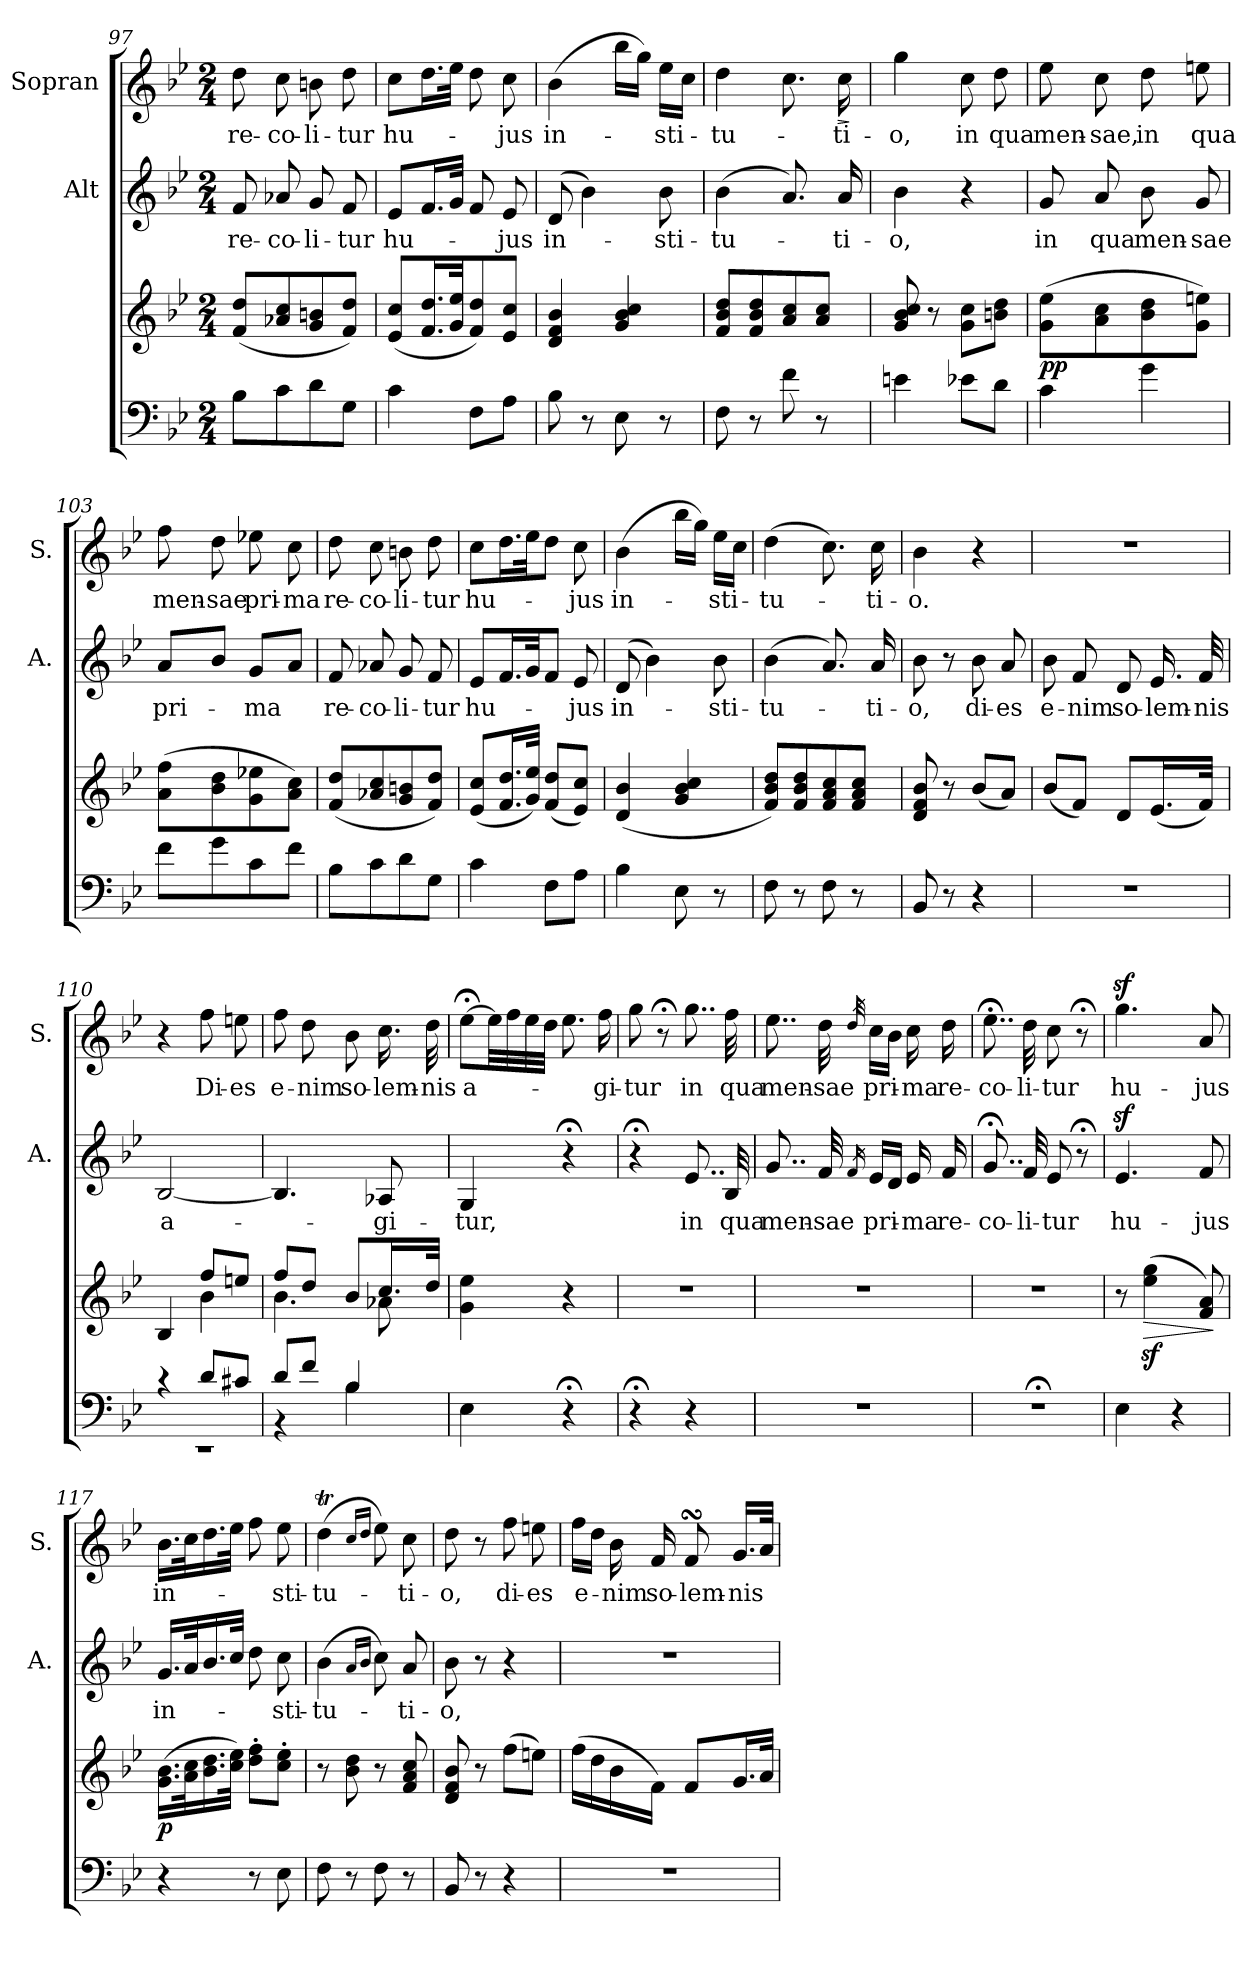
**kern	**kern	**dynam	**kern	**text	**kern	**text	**dynam
*part3	*part3	*part3	*part2	*part2	*part1	*part1	*part1
*staff4	*staff3	*staff3/4	*staff2	*staff2	*staff1	*staff1	*staff1
*	*	*	*I"Alt	*	*I"Sopran	*	*
*	*	*	*I'A.	*	*I'S.	*	*
*clefF4	*clefG2	*	*clefG2	*	*clefG2	*	*
*k[b-e-]	*k[b-e-]	*	*k[b-e-]	*	*k[b-e-]	*	*
*B-:	*B-:	*	*B-:	*	*B-:	*	*
*M2/4	*M2/4	*	*M2/4	*	*M2/4	*	*
=97	=97	=97	=97	=97	=97	=97	=97
!	!	!	!	!LO:LY:b	!	!LO:LY:b	!
8B-\L	(<8f/ 8dd/L	.	8f/	re-	8dd\	re-	.
!	!	!	!	!LO:LY:b	!	!LO:LY:b	!
8c\	8a-X/ 8cc/	.	8a-X/	-co-	8cc\	-co-	.
!	!	!	!	!LO:LY:b	!	!LO:LY:b	!
8d\	8g/ 8bn/	.	8g/	-li-	8bn\	-li-	.
!	!	!	!	!LO:LY:b	!	!LO:LY:b	!
8G\J	8f/ 8dd/J)	.	8f/	-tur	8dd\	-tur	.
=98	=98	=98	=98	=98	=98	=98	=98
!	!	!	!	!LO:LY:b	!	!LO:LY:b	!
4c\	(<8e-/ 8cc/L	.	8e-/L	hu-	8cc\L	hu-	.
.	16.f/ 16.dd/L	.	16.f/L	.	16.dd\L	.	.
.	32g/ 32ee-/Jk	.	32g/JJk	.	32ee-\JJk	.	.
8F\L	8f/ 8dd/)	.	8f/	.	8dd\	.	.
!	!	!	!	!LO:LY:b	!	!LO:LY:b	!
8A\J	8e-/ 8cc/J	.	8e-/	-jus	8cc\	-jus	.
!!LO:LB:g=z
=99	=99	=99	=99	=99	=99	=99	=99
!	!	!	!	!LO:LY:b	!	!LO:LY:b	!
8B-\	4d/ 4f/ 4b-/	.	(8d/	in-	(>4b-\	in-	.
8r	.	.	4b-\)	.	.	.	.
8E-\	4g/ 4b-/ 4cc/	.	.	.	16bb-\LL	.	.
.	.	.	.	.	16gg\JJ)	.	.
!	!	!	!	!LO:LY:b	!	!LO:LY:b	!
8r	.	.	8b-\	-sti-	16ee-\LL	-sti-	.
.	.	.	.	.	16cc\JJ	.	.
=100	=100	=100	=100	=100	=100	=100	=100
!	!	!	!	!LO:LY:b	!	!LO:LY:b	!
8F\	8f/ 8b-/ 8dd/L	.	(>4b-\	-tu-	4dd\	-tu-	.
8r	8f/ 8b-/ 8dd/	.	.	.	.	.	.
8f\	8a/ 8cc/	.	8.a/)	.	8.cc\	.	.
8r	8a/ 8cc/J	.	.	.	.	.	.
!	!	!	!	!LO:LY:b	!	!LO:LY:b	!LO:HP:b
.	.	.	16a/	-ti-	16cc\	-ti-	>
.	.	.	.	.	.	.	]
=101	=101	=101	=101	=101	=101	=101	=101
!	!	!	!	!LO:LY:b	!	!LO:LY:b	!
4en\	8g/ 8b-/ 8cc/	.	4b-\	-o,	4gg\	-o,	.
.	8r	.	.	.	.	.	.
!	!	!	!	!	!	!LO:LY:b	!
8e-X\L	8g\ 8cc\L	.	4r	.	8cc\	in	.
!	!	!	!	!	!	!LO:LY:b	!
8d\J	8bn\ 8dd\J	.	.	.	8dd\	qua	.
=102	=102	=102	=102	=102	=102	=102	=102
!	!	!LO:DY:b	!	!LO:LY:b	!	!LO:LY:b	!
4c\	(>8g\ 8ee-\L	pp	8g/	in	8ee-\	men-	.
!	!	!	!	!LO:LY:b	!	!LO:LY:b	!
.	8a\ 8cc\	.	8a/	qua	8cc\	-sae,	.
!	!	!	!	!LO:LY:b	!	!LO:LY:b	!
4g\	8b-\ 8dd\	.	8b-\	men-	8dd\	in	.
!	!	!	!	!LO:LY:b	!	!LO:LY:b	!
.	8g\ 8een\J)	.	8g/	-sae	8een\	qua	.
=103	=103	=103	=103	=103	=103	=103	=103
!	!	!	!	!LO:LY:b	!	!LO:LY:b	!
8f\L	(>8a\ 8ff\L	.	8a/L	pri-	8ff\	men-	.
!	!	!	!	!	!	!LO:LY:b	!
8g\	8b-\ 8dd\	.	8b-/J	.	8dd\	-sae	.
!	!	!	!	!LO:LY:b	!	!LO:LY:b	!
8c\	8g\ 8ee-X\	.	8g/L	-ma	8ee-X\	pri-	.
!	!	!	!	!	!	!LO:LY:b	!
8f\J	8a\ 8cc\J)	.	8a/J	.	8cc\	-ma	.
=104	=104	=104	=104	=104	=104	=104	=104
!	!	!	!	!LO:LY:b	!	!LO:LY:b	!
8B-\L	(<8f/ 8dd/L	.	8f/	re-	8dd\	re-	.
!	!	!	!	!LO:LY:b	!	!LO:LY:b	!
8c\	8a-X/ 8cc/	.	8a-X/	-co-	8cc\	-co-	.
!	!	!	!	!LO:LY:b	!	!LO:LY:b	!
8d\	8g/ 8bn/	.	8g/	-li-	8bn\	-li-	.
!	!	!	!	!LO:LY:b	!	!LO:LY:b	!
8G\J	8f/ 8dd/J)	.	8f/	-tur	8dd\	-tur	.
!!LO:LB:g=z
=105	=105	=105	=105	=105	=105	=105	=105
!	!	!	!	!LO:LY:b	!	!LO:LY:b	!
4c\	(<8e-/ 8cc/L	.	8e-/L	hu-	8cc\L	hu-	.
.	16.f/ 16.dd/L	.	16.f/L	.	16.dd\L	.	.
.	32g/ 32ee-/JJk)	.	32g/Jk	.	32ee-\Jk	.	.
8F\L	(<8f/ 8dd/L	.	8f/J	.	8dd\J	.	.
!	!	!	!	!LO:LY:b	!	!LO:LY:b	!
8A\J	8e-/ 8cc/J)	.	8e-/	-jus	8cc\	-jus	.
=106	=106	=106	=106	=106	=106	=106	=106
!	!	!	!	!LO:LY:b	!	!LO:LY:b	!
4B-\	(<4d/ 4b-/	.	(8d/	in-	(>4b-\	in-	.
.	.	.	4b-\)	.	.	.	.
8E-\	4g/ 4b-/ 4cc/	.	.	.	16bb-\LL	.	.
.	.	.	.	.	16gg\JJ)	.	.
!	!	!	!	!LO:LY:b	!	!LO:LY:b	!
8r	.	.	8b-\	-sti-	16ee-\LL	-sti-	.
.	.	.	.	.	16cc\JJ	.	.
=107	=107	=107	=107	=107	=107	=107	=107
!	!	!	!	!LO:LY:b	!	!LO:LY:b	!
8F\	8f/ 8b-/ 8dd/L)	.	(>4b-\	-tu-	(>4dd\	-tu-	.
8r	8f/ 8b-/ 8dd/	.	.	.	.	.	.
8F\	8f/ 8a/ 8cc/	.	8.a/)	.	8.cc\)	.	.
8r	8f/ 8a/ 8cc/J	.	.	.	.	.	.
!	!	!	!	!LO:LY:b	!	!LO:LY:b	!
.	.	.	16a/	-ti-	16cc\	-ti-	.
=108	=108	=108	=108	=108	=108	=108	=108
!	!	!	!	!LO:LY:b	!	!LO:LY:b	!
8BB-/	8d/ 8f/ 8b-/	.	8b-\	-o,	4b-\	-o.	.
8r	8r	.	8r	.	.	.	.
!	!	!	!	!LO:LY:b	!	!	!
4r	(<8b-/L	.	8b-\	di-	4r	.	.
!	!	!	!	!LO:LY:b	!	!	!
.	8a/J)	.	8a/	-es	.	.	.
=109	=109	=109	=109	=109	=109	=109	=109
!	!	!	!	!LO:LY:b	!	!	!
2r	(<8b-/L	.	8b-\	e-	2r	.	.
!	!	!	!	!LO:LY:b	!	!	!
.	8f/J)	.	8f/	-nim	.	.	.
!	!	!	!	!LO:LY:b	!	!	!
.	8d/L	.	8d/	so-	.	.	.
!	!	!	!	!LO:LY:b	!	!	!
.	(<16.e-/L	.	16.e-/	-lem-	.	.	.
!	!	!	!	!LO:LY:b	!	!	!
.	32f/JJk)	.	32f/	-nis	.	.	.
=110	=110	=110	=110	=110	=110	=110	=110
*^	*^	*	*	*	*	*	*
!	!	!	!	!	!	!LO:LY:b	!	!	!
4rc	2rEE	4B-/	4ryy	.	[2B-/	a-	4r	.	.
!	!	!	!	!	!	!	!	!LO:LY:b	!
8d/L	.	8ff/L	4b-\	.	.	.	8ff\	Di-	.
!	!	!	!	!	!	!	!	!LO:LY:b	!
8c#X/J	.	8een/J	.	.	.	.	8een\	-es	.
=111	=111	=111	=111	=111	=111	=111	=111	=111	=111
!	!	!	!	!	!	!	!	!LO:LY:b	!
8d/L	4r	8ff/L	4.b-\	.	4.B-/]	.	8ff\	e-	.
!	!	!	!	!	!	!	!	!LO:LY:b	!
8f/J	.	8dd/J	.	.	.	.	8dd\	-nim	.
!	!	!	!	!	!	!	!	!LO:LY:b	!
4B-/	4B-\	8b-/L	.	.	.	.	8b-\	so-	.
!	!	!	!	!	!	!LO:LY:b	!	!LO:LY:b	!
.	.	16.cc/L	8a-X\	.	8A-X/	-gi-	16.cc\	-lem-	.
!	!	!	!	!	!	!	!	!LO:LY:b	!
.	.	32dd/JJk	.	.	.	.	32dd\	-nis	.
*v	*v	*	*	*	*	*	*	*	*
*	*v	*v	*	*	*	*	*	*
!!LO:PB:g=z
=112	=112	=112	=112	=112	=112	=112	=112
!	!	!	!	!LO:LY:b	!	!LO:LY:b	!
4E-\	4g\ 4ee-\	.	4G/	-tur,	[8ee-;<\L	a-	.
.	.	.	.	.	32ee-\LL]	.	.
.	.	.	.	.	32ff\	.	.
.	.	.	.	.	32ee-\	.	.
.	.	.	.	.	32dd\JJJ	.	.
4r;<	4r	.	4r;<	.	8.ee-\	.	.
!	!	!	!	!	!	!LO:LY:b	!
.	.	.	.	.	16ff\	-gi-	.
=113	=113	=113	=113	=113	=113	=113	=113
!	!	!	!	!	!	!LO:LY:b	!
4r;<	2r	.	4r;<	.	8gg\	-tur	.
.	.	.	.	.	8r;<	.	.
!	!	!	!	!LO:LY:b	!	!LO:LY:b	!
4r	.	.	8..e-/	in	8..gg\	in	.
!	!	!	!	!LO:LY:b	!	!LO:LY:b	!
.	.	.	32B-/	qua	32ff\	qua	.
=114	=114	=114	=114	=114	=114	=114	=114
!	!	!	!	!LO:LY:b	!	!LO:LY:b	!
2r	2r	.	8..g/	men-	8..ee-\	men-	.
!	!	!	!	!LO:LY:b	!	!LO:LY:b	!
.	.	.	32f/	-sae	32dd\	-sae	.
.	.	.	16qf/	.	32qdd/	.	.
!	!	!	!	!LO:LY:b	!	!LO:LY:b	!
.	.	.	16e-/LL	pri-	16cc\LL	pri-	.
.	.	.	16d/JJ	.	16b-\JJ	.	.
!	!	!	!	!LO:LY:b	!	!LO:LY:b	!
.	.	.	16e-/	-ma	16cc\	-ma	.
!	!	!	!	!LO:LY:b	!	!LO:LY:b	!
.	.	.	16f/	re-	16dd\	re-	.
=115	=115	=115	=115	=115	=115	=115	=115
!	!	!	!	!LO:LY:b	!	!LO:LY:b	!
2r;<	2r	.	8..g;</	-co-	8..ee-;<\	-co-	.
!	!	!	!	!LO:LY:b	!	!LO:LY:b	!
.	.	.	32f/	-li-	32dd\	-li-	.
!	!	!	!	!LO:LY:b	!	!LO:LY:b	!
.	.	.	8e-/	-tur	8cc\	-tur	.
.	.	.	8r;<	.	8r;<	.	.
=116	=116	=116	=116	=116	=116	=116	=116
!	!	!	!	!LO:LY:b	!	!LO:LY:b	!
4E-\	8r	.	4.e-z>/	hu-	4.ggz>\	hu-	.
!	!	!LO:HP:b	!	!	!	!	!
.	(>4ee-\z< 4gg\z<	>	.	.	.	.	.
4r	.	.	.	.	.	.	.
!	!	!	!	!LO:LY:b	!	!LO:LY:b	!
.	8f/ 8a/)	.	8f/	-jus	8a/	-jus	.
.	.	]	.	.	.	.	.
=117	=117	=117	=117	=117	=117	=117	=117
!	!	!LO:DY:b	!	!LO:LY:b	!	!LO:LY:b	!
4r	(>16.g\ 16.b-\LL	p	16.g/LL	in-	16.b-\LL	in-	.
.	32a\ 32cc\k	.	32a/k	.	32cc\k	.	.
.	16.b-\ 16.dd\	.	16.b-/	.	16.dd\	.	.
.	32cc\ 32ee-\JJk)	.	32cc/JJk	.	32ee-\JJk	.	.
8r	8dd\'> 8ff\'>L	.	8dd\	.	8ff\	.	.
!	!	!	!	!LO:LY:b	!	!LO:LY:b	!
8E-\	8cc\'> 8ee-\'>J	.	8cc\	-sti-	8ee-\	-sti-	.
!!LO:LB:g=z
=118	=118	=118	=118	=118	=118	=118	=118
!	!	!	!	!LO:LY:b	!	!LO:LY:b	!
8F\	8r	.	(>4b-\	-tu-	(>4ddt\	-tu-	.
8r	8b-\ 8dd\	.	.	.	.	.	.
.	.	.	16qa/LL	.	16qcc/LL	.	.
.	.	.	16qb-/JJ	.	16qdd/JJ	.	.
8F\	8r	.	8cc\)	.	8ee-\)	.	.
!	!	!	!	!LO:LY:b	!	!LO:LY:b	!
8r	8f/ 8a/ 8cc/	.	8a/	-ti-	8cc\	-ti-	.
=119	=119	=119	=119	=119	=119	=119	=119
!	!	!	!	!LO:LY:b	!	!LO:LY:b	!
8BB-/	8d/ 8f/ 8b-/	.	8b-\	-o,	8dd\	-o,	.
8r	8r	.	8r	.	8r	.	.
!	!	!	!	!	!	!LO:LY:b	!
4r	(>8ff\L	.	4r	.	8ff\	di-	.
!	!	!	!	!	!	!LO:LY:b	!
.	8een\J)	.	.	.	8een\	-es	.
=120	=120	=120	=120	=120	=120	=120	=120
!	!	!	!	!	!	!LO:LY:b	!
2r	(>16ff\LL	.	2r	.	16ff\LL	e-	.
.	16dd\	.	.	.	16dd\JJ	.	.
!	!	!	!	!	!	!LO:LY:b	!
.	16b-\	.	.	.	16b-\	-nim	.
!	!	!	!	!	!	!LO:LY:b	!
.	16f\JJ)	.	.	.	16f/	so-	.
!	!	!	!	!	!	!LO:LY:b	!
.	8f/L	.	.	.	8fsSSS/	-lem-	.
!	!	!	!	!	!	!LO:LY:b	!
.	16.g/L	.	.	.	16.g/LL	-nis	.
.	32a/JJk	.	.	.	32a/JJk	.	.
=	=	=	=	=	=	=	=
*-	*-	*-	*-	*-	*-	*-	*-
